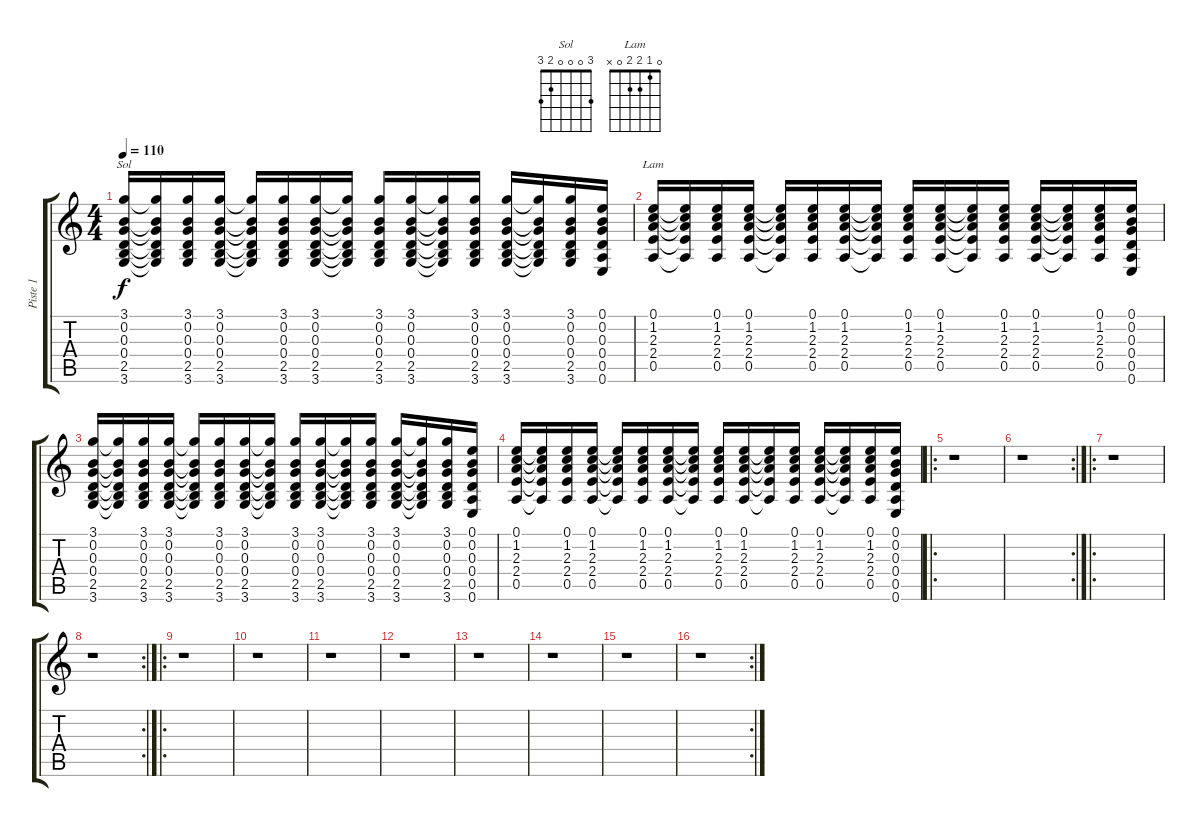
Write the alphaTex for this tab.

\track ("Piste 1" "Piste 1") {instrument acousticguitarnylon}
\staff {score tabs}
\tuning (E4 B3 G3 D3 A2 E2) {hide}
\chord ("Sol" 3 0 0 0 2 3)
\chord ("Lam" 0 1 2 2 0 x)
\ts (4 4)
\tempo 110
\clef g2
\ks c
(3.1 0.2 0.3 0.4 2.5 3.6).16{ch "Sol" dy f} (3.1{t} 0.2{t} 0.3{t} 0.4{t} 2.5{t} 3.6{t}).16 (3.1 0.2 0.3 0.4 2.5 3.6).16 (3.1 0.2 0.3 0.4 2.5 3.6).16 (3.1{t} 0.2{t} 0.3{t} 0.4{t} 2.5{t} 3.6{t}).16 (3.1 0.2 0.3 0.4 2.5 3.6).16 (3.1 0.2 0.3 0.4 2.5 3.6).16 (3.1{t} 0.2{t} 0.3{t} 0.4{t} 2.5{t} 3.6{t}).16 (3.1 0.2 0.3 0.4 2.5 3.6).16 (3.1 0.2 0.3 0.4 2.5 3.6).16 (3.1{t} 0.2{t} 0.3{t} 0.4{t} 2.5{t} 3.6{t}).16 (3.1 0.2 0.3 0.4 2.5 3.6).16 (3.1 0.2 0.3 0.4 2.5 3.6).16 (3.1{t} 0.2{t} 0.3{t} 0.4{t} 2.5{t} 3.6{t}).16 (3.1 0.2 0.3 0.4 2.5 3.6).16 (0.1 0.2 0.3 0.4 0.5 0.6).16 |
(0.1 1.2 2.3 2.4 0.5).16{ch "Lam"} (0.1{t} 1.2{t} 2.3{t} 2.4{t} 0.5{t}).16 (0.1 1.2 2.3 2.4 0.5).16 (0.1 1.2 2.3 2.4 0.5).16 (0.1{t} 1.2{t} 2.3{t} 2.4{t} 0.5{t}).16 (0.1 1.2 2.3 2.4 0.5).16 (0.1 1.2 2.3 2.4 0.5).16 (0.1{t} 1.2{t} 2.3{t} 2.4{t} 0.5{t}).16 (0.1 1.2 2.3 2.4 0.5).16 (0.1 1.2 2.3 2.4 0.5).16 (0.1{t} 1.2{t} 2.3{t} 2.4{t} 0.5{t}).16 (0.1 1.2 2.3 2.4 0.5).16 (0.1 1.2 2.3 2.4 0.5).16 (0.1{t} 1.2{t} 2.3{t} 2.4{t} 0.5{t}).16 (0.1 1.2 2.3 2.4 0.5).16 (0.1 0.2 0.3 0.4 0.5 0.6).16 |
(3.1 0.2 0.3 0.4 2.5 3.6).16 (3.1{t} 0.2{t} 0.3{t} 0.4{t} 2.5{t} 3.6{t}).16 (3.1 0.2 0.3 0.4 2.5 3.6).16 (3.1 0.2 0.3 0.4 2.5 3.6).16 (3.1{t} 0.2{t} 0.3{t} 0.4{t} 2.5{t} 3.6{t}).16 (3.1 0.2 0.3 0.4 2.5 3.6).16 (3.1 0.2 0.3 0.4 2.5 3.6).16 (3.1{t} 0.2{t} 0.3{t} 0.4{t} 2.5{t} 3.6{t}).16 (3.1 0.2 0.3 0.4 2.5 3.6).16 (3.1 0.2 0.3 0.4 2.5 3.6).16 (3.1{t} 0.2{t} 0.3{t} 0.4{t} 2.5{t} 3.6{t}).16 (3.1 0.2 0.3 0.4 2.5 3.6).16 (3.1 0.2 0.3 0.4 2.5 3.6).16 (3.1{t} 0.2{t} 0.3{t} 0.4{t} 2.5{t} 3.6{t}).16 (3.1 0.2 0.3 0.4 2.5 3.6).16 (0.1 0.2 0.3 0.4 0.5 0.6).16 |
(0.1 1.2 2.3 2.4 0.5).16 (0.1{t} 1.2{t} 2.3{t} 2.4{t} 0.5{t}).16 (0.1 1.2 2.3 2.4 0.5).16 (0.1 1.2 2.3 2.4 0.5).16 (0.1{t} 1.2{t} 2.3{t} 2.4{t} 0.5{t}).16 (0.1 1.2 2.3 2.4 0.5).16 (0.1 1.2 2.3 2.4 0.5).16 (0.1{t} 1.2{t} 2.3{t} 2.4{t} 0.5{t}).16 (0.1 1.2 2.3 2.4 0.5).16 (0.1 1.2 2.3 2.4 0.5).16 (0.1{t} 1.2{t} 2.3{t} 2.4{t} 0.5{t}).16 (0.1 1.2 2.3 2.4 0.5).16 (0.1 1.2 2.3 2.4 0.5).16 (0.1{t} 1.2{t} 2.3{t} 2.4{t} 0.5{t}).16 (0.1 1.2 2.3 2.4 0.5).16 (0.1 0.2 0.3 0.4 0.5 0.6).16 |
\ro
r.1 |
\rc 2
r.1 |
\ro
r.1 |
\rc 2
r.1 |
\ro
r.1 |
r.1 |
r.1 |
r.1 |
r.1 |
r.1 |
r.1 |
\rc 2
r.1
